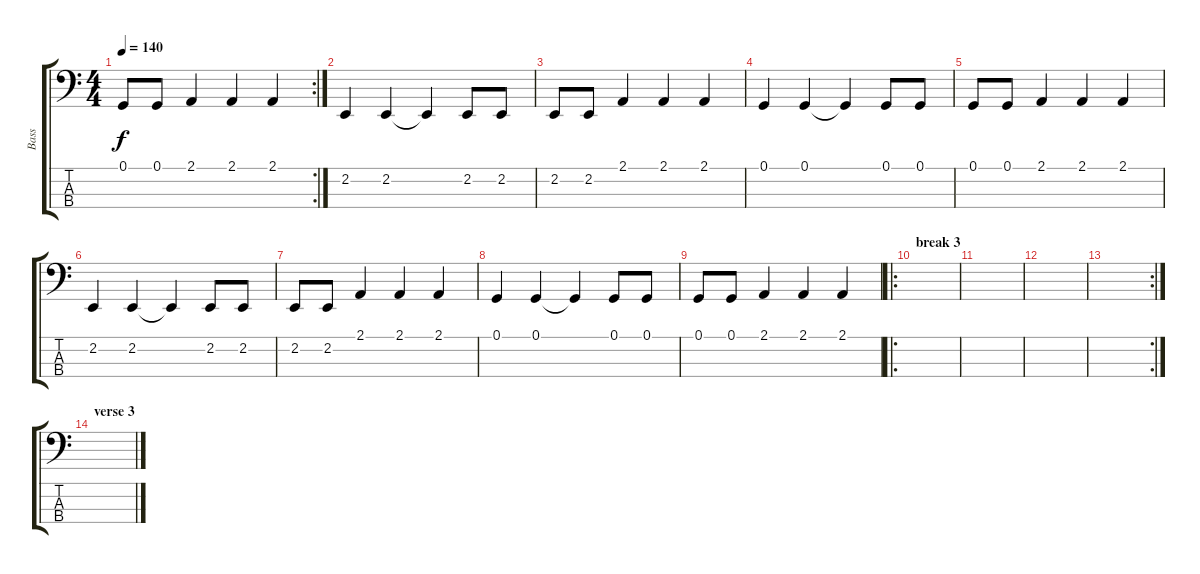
\track ("Bass " "Bass ") {instrument lead8bassandlead}
\staff {score tabs}
\tuning (G2 D2 A1 E1) {hide}
\rc 2
\ts (4 4)
\tempo 140
\clef f4
\ks c
0.1.8{dy f} 0.1.8 2.1.4 2.1.4 2.1.4 |
2.2.4 2.2.4 2.2{t}.4 2.2.8 2.2.8 |
2.2.8 2.2.8 2.1.4 2.1.4 2.1.4 |
0.1.4 0.1.4 0.1{t}.4 0.1.8 0.1.8 |
0.1.8 0.1.8 2.1.4 2.1.4 2.1.4 |
2.2.4 2.2.4 2.2{t}.4 2.2.8 2.2.8 |
2.2.8 2.2.8 2.1.4 2.1.4 2.1.4 |
0.1.4 0.1.4 0.1{t}.4 0.1.8 0.1.8 |
0.1.8 0.1.8 2.1.4 2.1.4 2.1.4 |
\ro
\section ("" "break 3")
|
|
|
\rc 2
|
\section ("" "verse 3")
